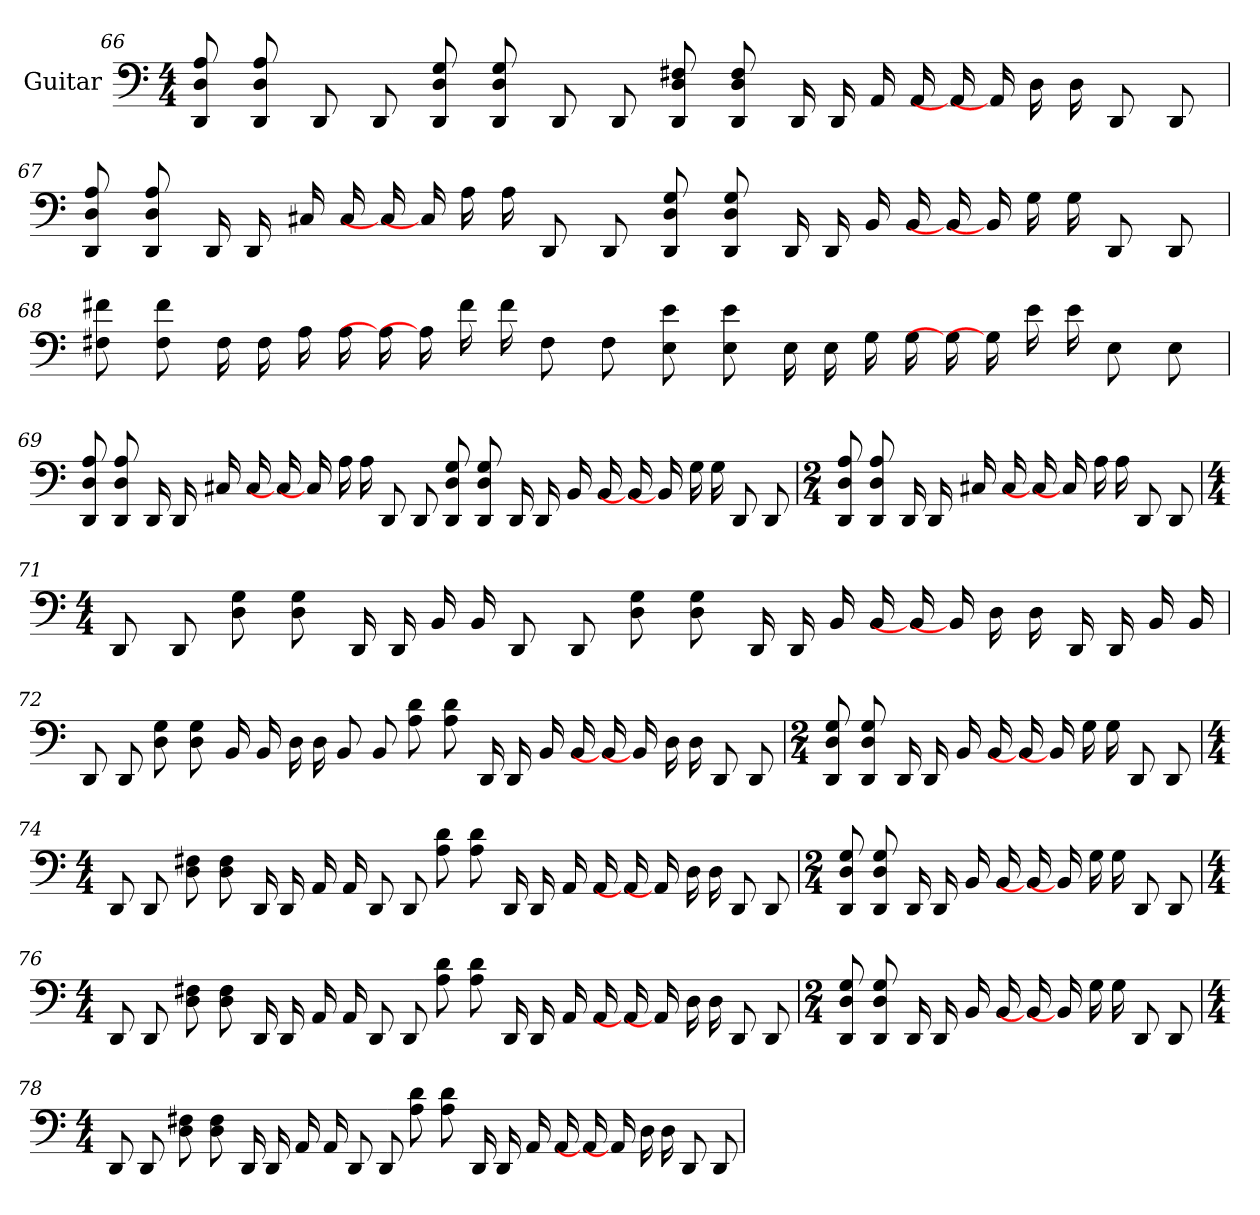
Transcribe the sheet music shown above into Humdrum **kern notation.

**kern
*part1
*staff1
*I"Guitar
*
*k[]
*M4/4
=66
8A 8D 8DD
8A 8D 8DD
8DD
8DD
8G 8D 8DD
8G 8D 8DD
8DD
8DD
8F# 8D 8DD
8F# 8D 8DD
16DD
16DD
16AA
16AA
16AA]
16AA]
16D
16D
8DD
8DD
=67
8A 8D 8DD
8A 8D 8DD
16DD
16DD
16C#
16C#
16C#]
16C#]
16A
16A
8DD
8DD
8G 8D 8DD
8G 8D 8DD
16DD
16DD
16BB
16BB
16BB]
16BB]
16G
16G
8DD
8DD
=68
8f# 8F#
8f# 8F#
16F#
16F#
16A
16A
16A]
16A]
16f#
16f#
8F#
8F#
8e 8E
8e 8E
16E
16E
16G
16G
16G]
16G]
16e
16e
8E
8E
=69
8A 8D 8DD
8A 8D 8DD
16DD
16DD
16C#
16C#
16C#]
16C#]
16A
16A
8DD
8DD
8G 8D 8DD
8G 8D 8DD
16DD
16DD
16BB
16BB
16BB]
16BB]
16G
16G
8DD
8DD
=70
*M2/4
8A 8D 8DD
8A 8D 8DD
16DD
16DD
16C#
16C#
16C#]
16C#]
16A
16A
8DD
8DD
=71
*M4/4
8DD
8DD
8G 8D
8G 8D
16DD
16DD
16BB
16BB
8DD
8DD
8G 8D
8G 8D
16DD
16DD
16BB
16BB
16BB]
16BB]
16D
16D
16DD
16DD
16BB
16BB
=72
8DD
8DD
8G 8D
8G 8D
16BB
16BB
16D
16D
8BB
8BB
8d 8A
8d 8A
16DD
16DD
16BB
16BB
16BB]
16BB]
16D
16D
8DD
8DD
=73
*M2/4
8G 8D 8DD
8G 8D 8DD
16DD
16DD
16BB
16BB
16BB]
16BB]
16G
16G
8DD
8DD
=74
*M4/4
8DD
8DD
8F# 8D
8F# 8D
16DD
16DD
16AA
16AA
8DD
8DD
8d 8A
8d 8A
16DD
16DD
16AA
16AA
16AA]
16AA]
16D
16D
8DD
8DD
=75
*M2/4
8G 8D 8DD
8G 8D 8DD
16DD
16DD
16BB
16BB
16BB]
16BB]
16G
16G
8DD
8DD
=76
*M4/4
8DD
8DD
8F# 8D
8F# 8D
16DD
16DD
16AA
16AA
8DD
8DD
8d 8A
8d 8A
16DD
16DD
16AA
16AA
16AA]
16AA]
16D
16D
8DD
8DD
=77
*M2/4
8G 8D 8DD
8G 8D 8DD
16DD
16DD
16BB
16BB
16BB]
16BB]
16G
16G
8DD
8DD
=78
*M4/4
8DD
8DD
8F# 8D
8F# 8D
16DD
16DD
16AA
16AA
8DD
8DD
8d 8A
8d 8A
16DD
16DD
16AA
16AA
16AA]
16AA]
16D
16D
8DD
8DD
=
*-
